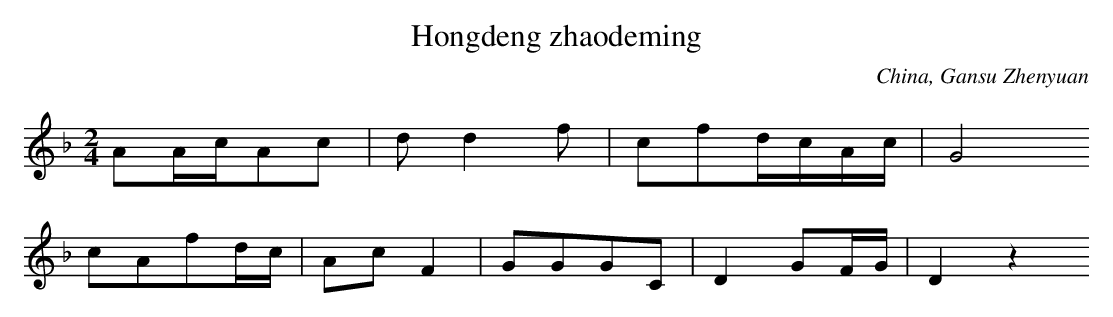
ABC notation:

X:1
T: Hongdeng zhaodeming
O: China, Gansu Zhenyuan
M: 2/4
L: 1/16
K: F
A2AcA2c2 | d2d4f2 | c2f2dcAc | G8
c2A2f2dc | A2c2F4 | G2G2G2C2 | D4G2FG | D4z4
